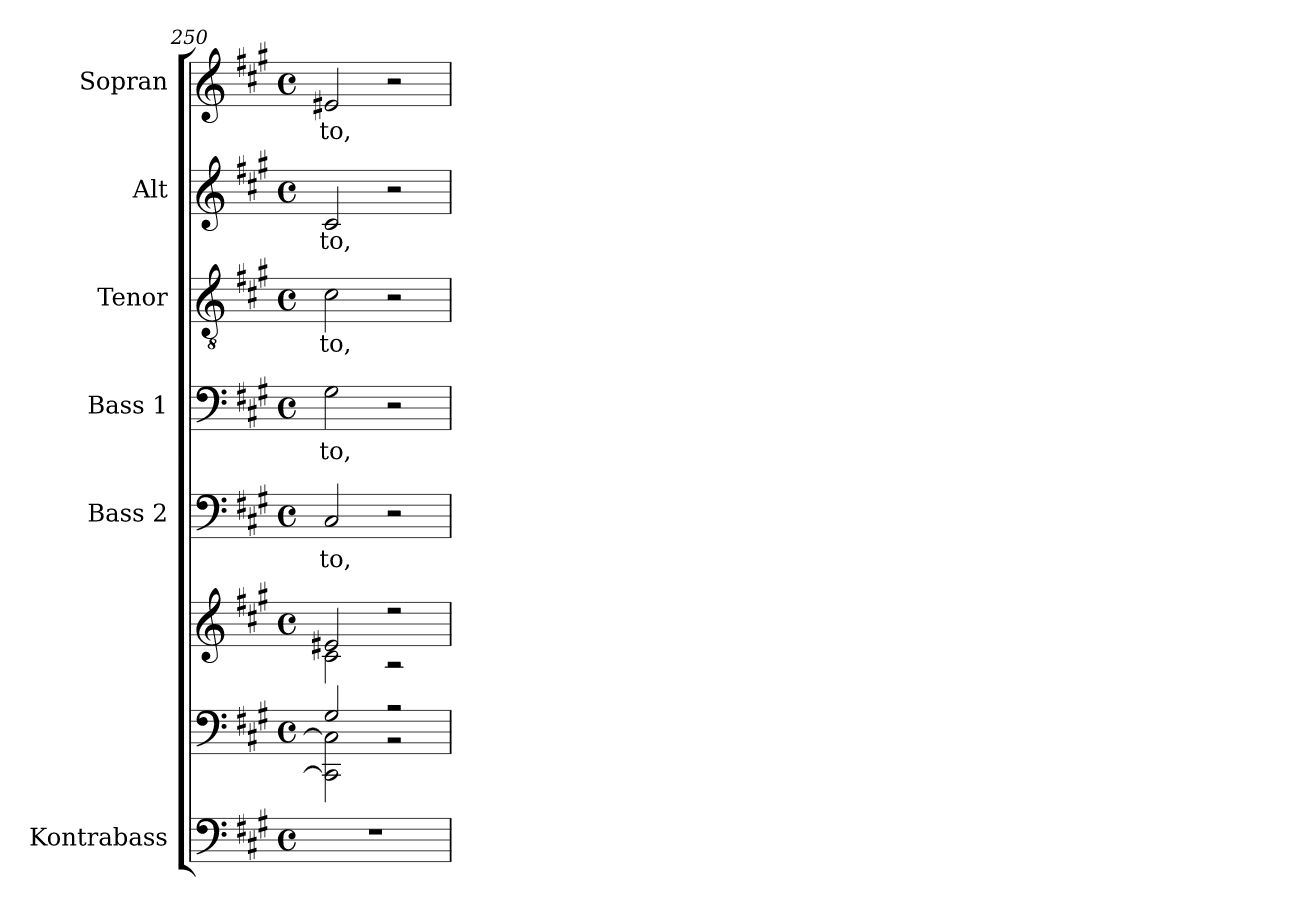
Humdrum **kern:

**kern	**kern	**kern	**kern	**text	**kern	**text	**kern	**text	**kern	**text	**kern	**text
*part7	*part6	*part6	*part5	*part5	*part4	*part4	*part3	*part3	*part2	*part2	*part1	*part1
*staff8	*staff7	*staff6	*staff5	*staff5	*staff4	*staff4	*staff3	*staff3	*staff2	*staff2	*staff1	*staff1
*I"Kontrabass	*	*	*I"Bass 2	*	*I"Bass 1	*	*I"Tenor	*	*I"Alt	*	*I"Sopran	*
*I'Kb.	*	*	*I'B. 2	*	*I'B. 1	*	*I'T.	*	*I'A.	*	*I'S.	*
!!LO:PB:g=z
*clefF4	*clefF4	*clefG2	*clefF4	*	*clefF4	*	*clefGv2	*	*clefG2	*	*clefG2	*
*ITrd7c12	*	*	*	*	*	*	*	*	*	*	*	*
*k[f#c#g#]	*k[f#c#g#]	*k[f#c#g#]	*k[f#c#g#]	*	*k[f#c#g#]	*	*k[f#c#g#]	*	*k[f#c#g#]	*	*k[f#c#g#]	*
*A:	*A:	*A:	*A:	*	*A:	*	*A:	*	*A:	*	*A:	*
*M4/4	*M4/4	*M4/4	*M4/4	*	*M4/4	*	*M4/4	*	*M4/4	*	*M4/4	*
*met(c)	*met(c)	*met(c)	*met(c)	*	*met(c)	*	*met(c)	*	*met(c)	*	*met(c)	*
=250	=250	=250	=250	=250	=250	=250	=250	=250	=250	=250	=250	=250
*	*^	*^	*	*	*	*	*	*	*	*	*	*
!	!	!	!	!	!	!LO:LY:b	!	!LO:LY:b	!	!LO:LY:b	!	!LO:LY:b	!	!LO:LY:b
1r	2G#/	2CC#\] 2C#\]	2e#X/	2c#\	2C#/	-to,	2G#\	-to,	2c#\	-to,	2c#/	-to,	2e#X/	-to,
.	2r	2r	2r	2r	2r	.	2r	.	2r	.	2r	.	2r	.
*	*v	*v	*	*	*	*	*	*	*	*	*	*	*	*
*	*	*v	*v	*	*	*	*	*	*	*	*	*	*
=	=	=	=	=	=	=	=	=	=	=	=	=
*-	*-	*-	*-	*-	*-	*-	*-	*-	*-	*-	*-	*-
